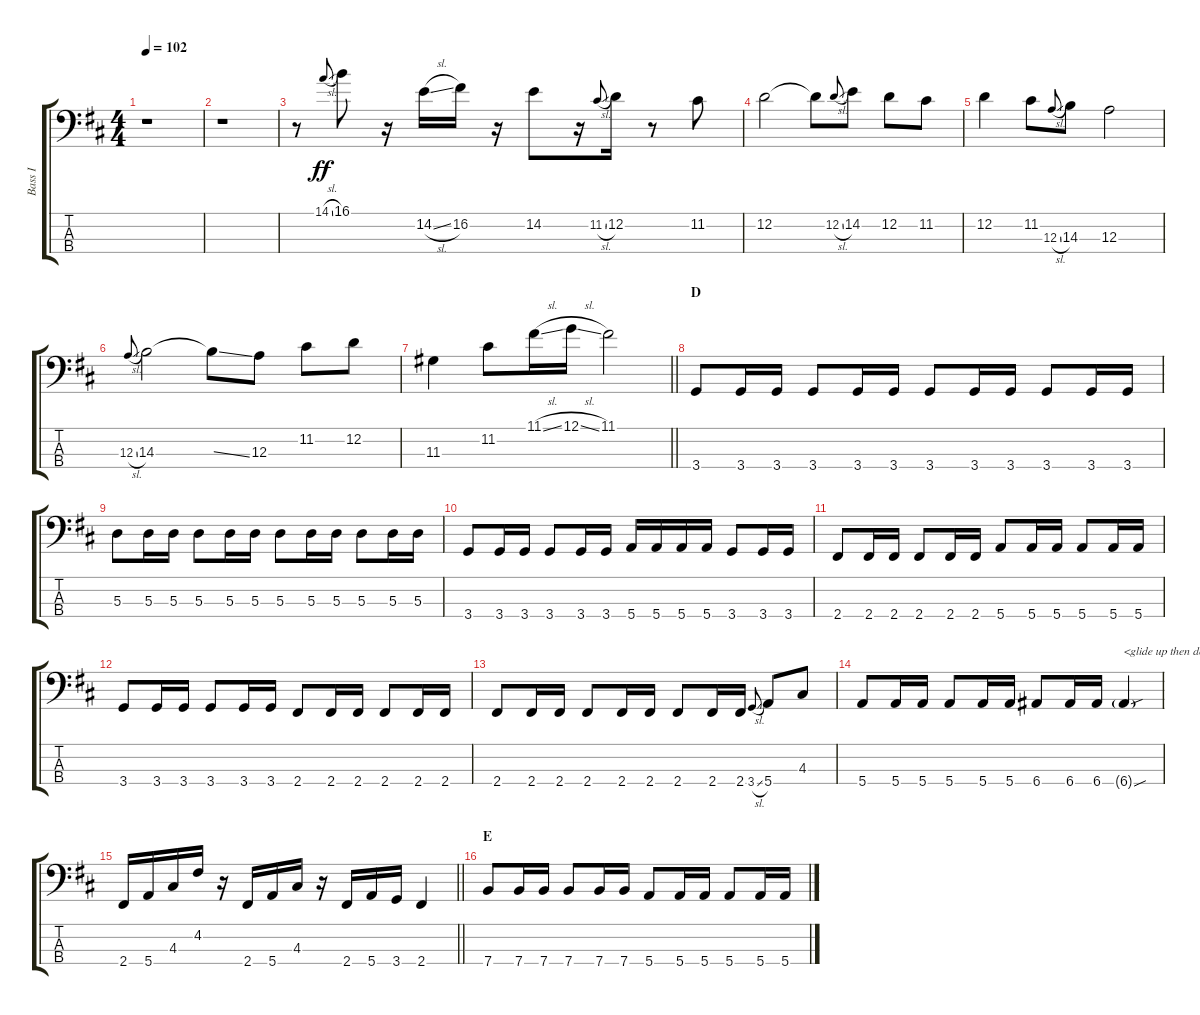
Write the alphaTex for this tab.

\track ("Bass I" "Bass I") {instrument electricbassfinger}
\staff {score tabs}
\tuning (G2 D2 A1 E1) {hide}
\ts (4 4)
\tempo 102
\clef f4
\ks d
r.1{dy ff} |
r.1 |
r.8 14.1{sl}.8{gr onbeat} 16.1.8 r.16 14.2{sl}.16 16.2.16 r.16 14.2.8 r.16 11.2{sl}.8{gr onbeat} 12.2.16 r.8 11.2.8 |
12.2.2 12.2{t}.8 12.2{sl}.8{gr onbeat} 14.2.8 12.2.8 11.2.8 |
12.2.4 11.2.8 12.3{sl}.8{gr onbeat} 14.3.8 12.3.2 |
12.3{sl}.8{gr onbeat} 14.3.2 14.3{ss t}.8 12.3.8 11.2.8 12.2.8 |
\barLineRight lightlight
11.3.4 11.2.8 11.1{sl}.16 12.1{sl}.16 11.1.2 |
\section ("" "D")
3.4.8 3.4.16 3.4.16 3.4.8 3.4.16 3.4.16 3.4.8 3.4.16 3.4.16 3.4.8 3.4.16 3.4.16 |
5.3.8 5.3.16 5.3.16 5.3.8 5.3.16 5.3.16 5.3.8 5.3.16 5.3.16 5.3.8 5.3.16 5.3.16 |
3.4.8 3.4.16 3.4.16 3.4.8 3.4.16 3.4.16 5.4.16 5.4.16 5.4.16 5.4.16 3.4.8 3.4.16 3.4.16 |
2.4.8 2.4.16 2.4.16 2.4.8 2.4.16 2.4.16 5.4.8 5.4.16 5.4.16 5.4.8 5.4.16 5.4.16 |
3.4.8 3.4.16 3.4.16 3.4.8 3.4.16 3.4.16 2.4.8 2.4.16 2.4.16 2.4.8 2.4.16 2.4.16 |
2.4.8 2.4.16 2.4.16 2.4.8 2.4.16 2.4.16 2.4.8 2.4.16 2.4.16 3.4{sl}.8{gr onbeat} 5.4.8 4.3.8 |
5.4.8 5.4.16 5.4.16 5.4.8 5.4.16 5.4.16 6.4.8 6.4.16 6.4.16 6.4{sou g}.4{txt "<glide up then down>"} |
\barLineRight lightlight
2.4.16 5.4.16 4.3.16 4.2.16 r.16 2.4.16 5.4.16 4.3.16 r.16 2.4.16 5.4.16 3.4.16 2.4.4 |
\section ("" "E")
7.4.8 7.4.16 7.4.16 7.4.8 7.4.16 7.4.16 5.4.8 5.4.16 5.4.16 5.4.8 5.4.16 5.4.16
